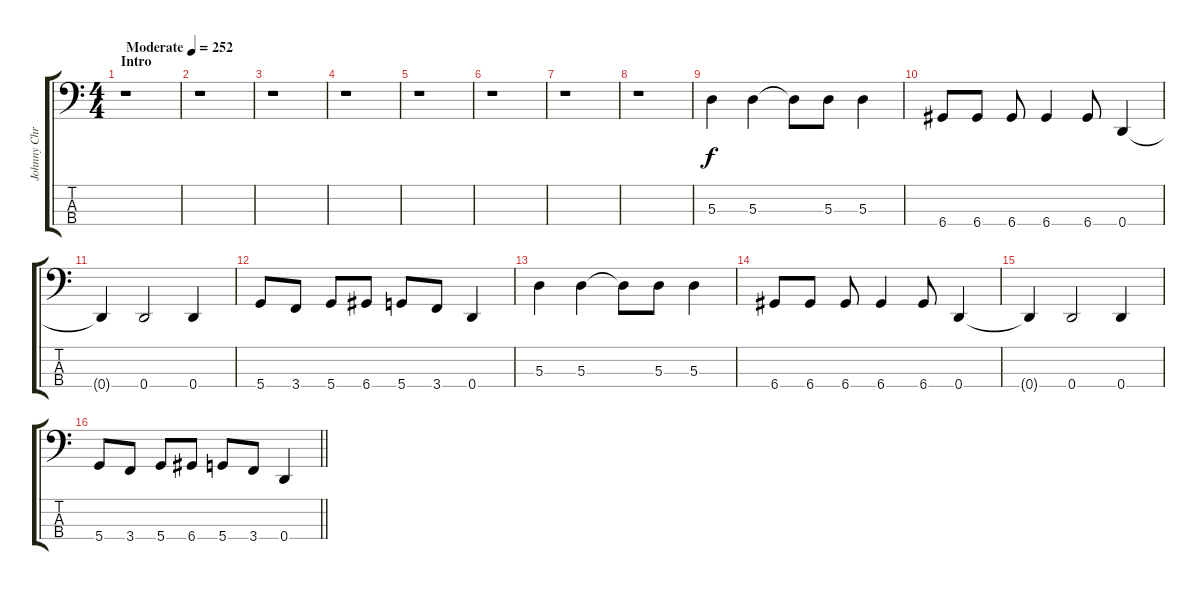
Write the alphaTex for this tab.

\track ("Johnny Christ" "Johnny Chr") {instrument electricbasspick}
\staff {score tabs}
\tuning (G2 D2 A1 D1) {hide}
\ts (4 4)
\section ("" "Intro")
\tempo (252 "Moderate")
\clef f4
\ks c
r.1{dy f instrument electricbasspick} |
r.1 |
r.1 |
r.1 |
r.1 |
r.1 |
r.1 |
r.1 |
5.3.4 5.3.4 5.3{t}.8 5.3.8 5.3.4 |
6.4.8 6.4.8 6.4.8 6.4.4 6.4.8 0.4.4 |
0.4{t}.4 0.4.2 0.4.4 |
5.4.8 3.4.8 5.4.8 6.4.8 5.4.8 3.4.8 0.4.4 |
5.3.4 5.3.4 5.3{t}.8 5.3.8 5.3.4 |
6.4.8 6.4.8 6.4.8 6.4.4 6.4.8 0.4.4 |
0.4{t}.4 0.4.2 0.4.4 |
\barLineRight lightlight
5.4.8 3.4.8 5.4.8 6.4.8 5.4.8 3.4.8 0.4.4
